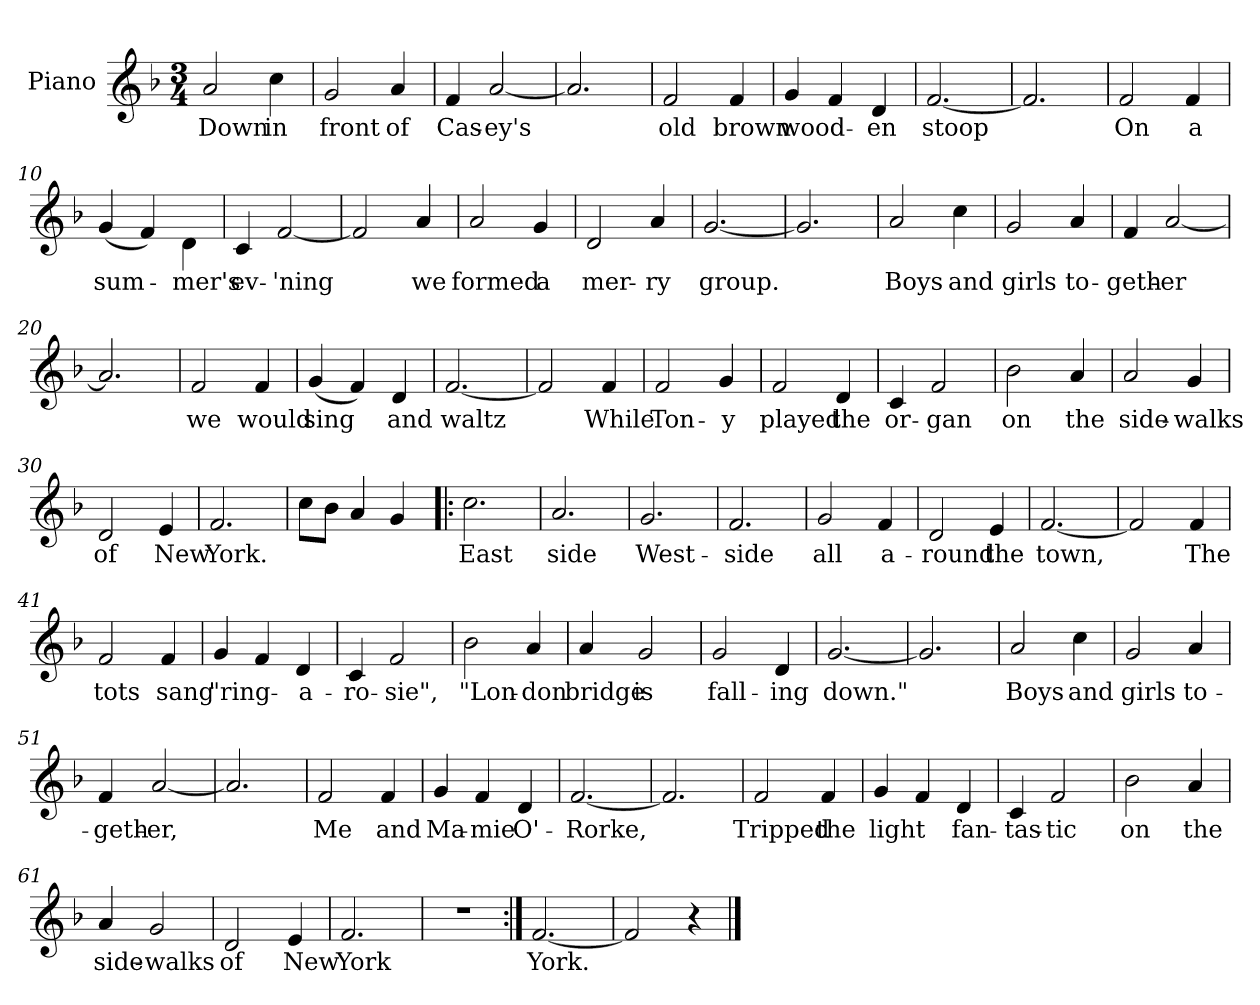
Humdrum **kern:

**kern	**text
*part1	*part1
*staff1	*staff1
*I"Piano	*
*I'Pno.	*
*clefG2	*
*k[b-]	*
*F:	*
*M3/4	*
=1	=1
2a/	Down
4cc\	in
=2	=2
2g/	front
4a/	of
=3	=3
4f/	Cas-
[2a/	-ey's
=4	=4
2.a/]	.
=5	=5
2f/	old
4f/	brown
=6	=6
4g/	wood-
4f/	.
4d/	-en
=7	=7
[2.f/	stoop
=8	=8
2.f/]	.
!!LO:LB:g=z
=9	=9
2f/	On
4f/	a
=10	=10
(4g/	sum-
4f/)	.
4d\	-mer's
=11	=11
4c/	ev-
[2f/	-'ning
=12	=12
2f/]	.
4a/	we
=13	=13
2a/	formed
4g/	a
=14	=14
2d/	mer-
4a/	-ry
=15	=15
[2.g/	group.
=16	=16
2.g/]	.
!!LO:LB:g=z
=17	=17
2a/	Boys
4cc\	and
=18	=18
2g/	girls
4a/	to-
=19	=19
4f/	-geth-
[2a/	-er
=20	=20
2.a/]	.
=21	=21
2f/	we
4f/	would
=22	=22
(4g/	sing
4f/)	.
4d/	and
=23	=23
[2.f/	waltz
=24	=24
2f/]	.
4f/	While
!!LO:LB:g=z
=25	=25
2f/	Ton-
4g/	-y
=26	=26
2f/	played
4d/	the
=27	=27
4c/	or-
2f/	-gan
=28	=28
2b-\	on
4a/	the
=29	=29
2a/	side-
4g/	-walks
=30	=30
2d/	of
4e/	New
=31	=31
2.f/	York.
=32	=32
8cc\L	.
8b-\J	.
4a/	.
4g/	.
!!LO:LB:g=z
=33!|:	=33!|:
2.cc\	East
=34	=34
2.a/	side
=35	=35
2.g/	West-
=36	=36
2.f/	-side
=37	=37
2g/	all
4f/	a-
=38	=38
2d/	-round
4e/	the
=39	=39
[2.f/	-town,
=40	=40
2f/]	.
4f/	The
=41	=41
2f/	tots
4f/	sang
!!LO:LB:g=z
=42	=42
4g/	-"ring-
4f/	.
4d/	-a-
=43	=43
4c/	-ro-
2f/	-sie",
=44	=44
2b-\	"Lon-
4a/	-don
=45	=45
4a/	bridge
2g/	is
=46	=46
2g/	fall-
4d/	-ing
=47	=47
[2.g/	down."
=48	=48
2.g/]	.
=49	=49
2a/	Boys
4cc\	and
=50	=50
2g/	girls
4a/	to-
!!LO:LB:g=z
=51	=51
4f/	-geth-
[2a/	-er,
=52	=52
2.a/]	.
=53	=53
2f/	Me
4f/	and
=54	=54
4g/	Ma-
4f/	-mie
4d/	O'-
=55	=55
[2.f/	-Rorke,
=56	=56
2.f/]	.
=57	=57
2f/	Tripped
4f/	the
=58	=58
4g/	light
4f/	.
4d/	fan-
!!LO:LB:g=z
=59	=59
4c/	-tas-
2f/	-tic
=60	=60
2b-\	on
4a/	the
=61	=61
4a/	side-
2g/	-walks
=62	=62
2d/	of
4e/	New
=63	=63
2.f/	York
=64	=64
2.r	.
=65:|!	=65:|!
[2.f/	York.
=66	=66
2f/]	.
4r	.
==	==
*-	*-
